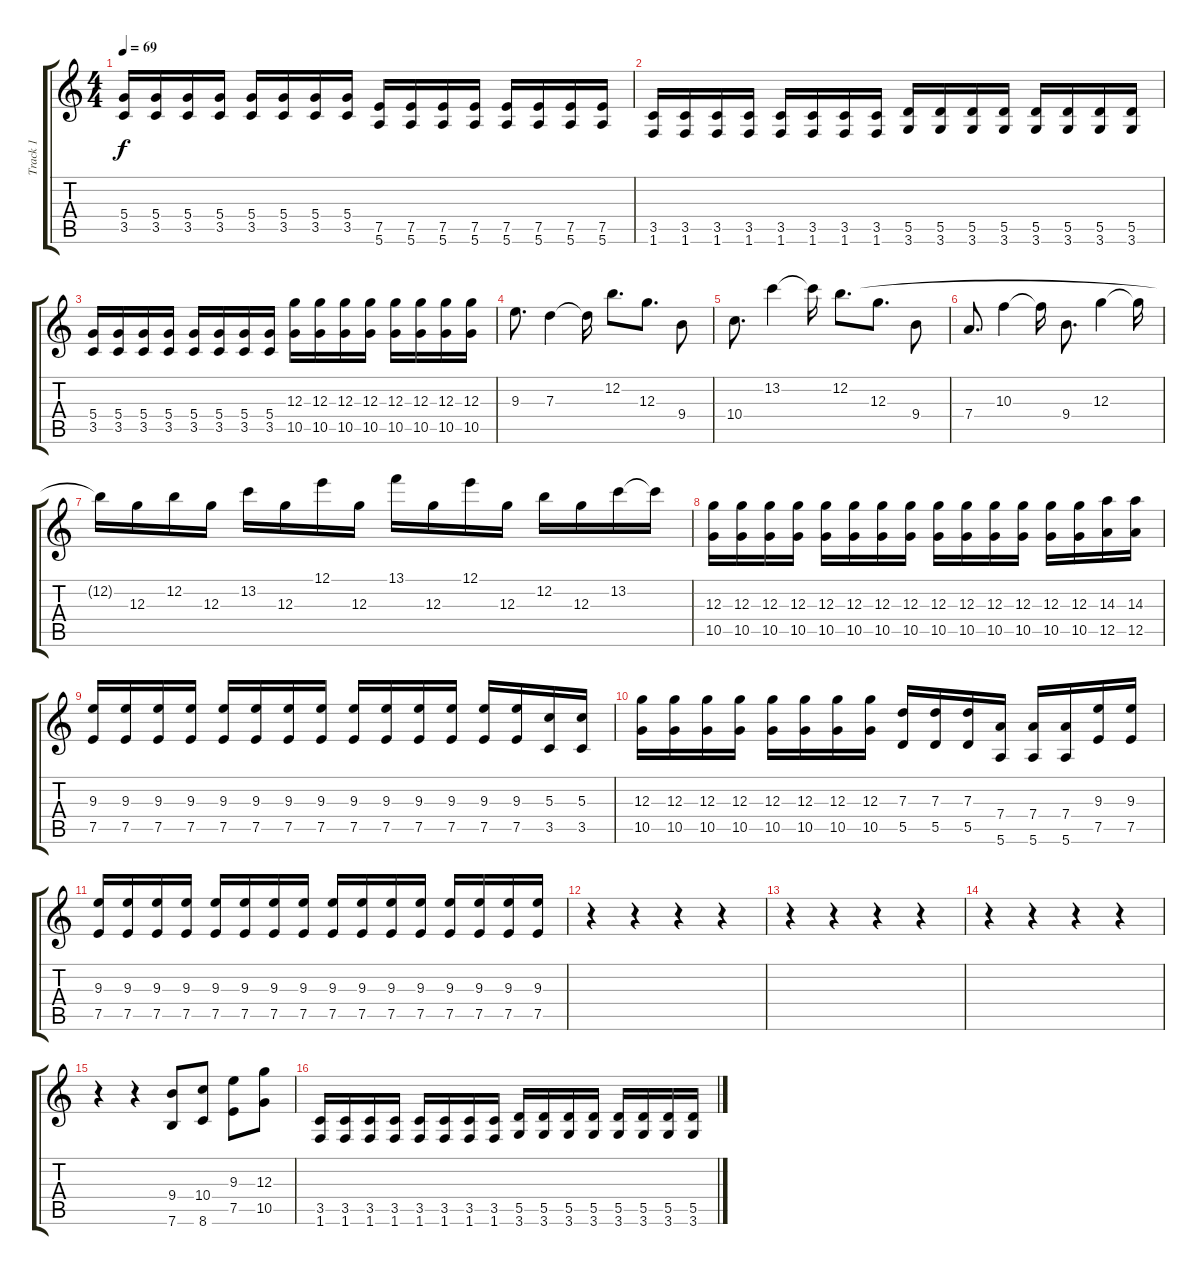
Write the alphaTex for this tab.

\track ("Track 1" "Track 1") {instrument electricguitarjazz}
\staff {score tabs}
\tuning (E4 B3 G3 D3 A2 E2) {hide}
\ts (4 4)
\tempo 69
\clef g2
\ks c
(5.4 3.5).16{dy f} (5.4 3.5).16 (5.4 3.5).16 (5.4 3.5).16 (5.4 3.5).16 (5.4 3.5).16 (5.4 3.5).16 (5.4 3.5).16 (7.5 5.6).16 (7.5 5.6).16 (7.5 5.6).16 (7.5 5.6).16 (7.5 5.6).16 (7.5 5.6).16 (7.5 5.6).16 (7.5 5.6).16 |
(3.5 1.6).16 (3.5 1.6).16 (3.5 1.6).16 (3.5 1.6).16 (3.5 1.6).16 (3.5 1.6).16 (3.5 1.6).16 (3.5 1.6).16 (5.5 3.6).16 (5.5 3.6).16 (5.5 3.6).16 (5.5 3.6).16 (5.5 3.6).16 (5.5 3.6).16 (5.5 3.6).16 (5.5 3.6).16 |
(5.4 3.5).16 (5.4 3.5).16 (5.4 3.5).16 (5.4 3.5).16 (5.4 3.5).16 (5.4 3.5).16 (5.4 3.5).16 (5.4 3.5).16 (12.3 10.5).16 (12.3 10.5).16 (12.3 10.5).16 (12.3 10.5).16 (12.3 10.5).16 (12.3 10.5).16 (12.3 10.5).16 (12.3 10.5).16 |
9.3.8{d} 7.3.4 7.3{t}.16 12.2.8{d} 12.3.8{d} 9.4.8 |
10.4.8{d} 13.2.4 13.2{t}.16 12.2.8{d} 12.3.8{d} 9.4.8 |
7.4.8{d} 10.3.4 10.3{t}.16 9.4.8{d} 12.3.4 12.3{t}.16 |
12.2{t}.16 12.3.16 12.2.16 12.3.16 13.2.16 12.3.16 12.1.16 12.3.16 13.1.16 12.3.16 12.1.16 12.3.16 12.2.16 12.3.16 13.2.16 13.2{t}.16 |
(12.3 10.5).16 (12.3 10.5).16 (12.3 10.5).16 (12.3 10.5).16 (12.3 10.5).16 (12.3 10.5).16 (12.3 10.5).16 (12.3 10.5).16 (12.3 10.5).16 (12.3 10.5).16 (12.3 10.5).16 (12.3 10.5).16 (12.3 10.5).16 (12.3 10.5).16 (14.3 12.5).16 (14.3 12.5).16 |
(9.3 7.5).16 (9.3 7.5).16 (9.3 7.5).16 (9.3 7.5).16 (9.3 7.5).16 (9.3 7.5).16 (9.3 7.5).16 (9.3 7.5).16 (9.3 7.5).16 (9.3 7.5).16 (9.3 7.5).16 (9.3 7.5).16 (9.3 7.5).16 (9.3 7.5).16 (5.3 3.5).16 (5.3 3.5).16 |
(12.3 10.5).16 (12.3 10.5).16 (12.3 10.5).16 (12.3 10.5).16 (12.3 10.5).16 (12.3 10.5).16 (12.3 10.5).16 (12.3 10.5).16 (7.3 5.5).16 (7.3 5.5).16 (7.3 5.5).16 (7.4 5.6).16 (7.4 5.6).16 (7.4 5.6).16 (9.3 7.5).16 (9.3 7.5).16 |
(9.3 7.5).16 (9.3 7.5).16 (9.3 7.5).16 (9.3 7.5).16 (9.3 7.5).16 (9.3 7.5).16 (9.3 7.5).16 (9.3 7.5).16 (9.3 7.5).16 (9.3 7.5).16 (9.3 7.5).16 (9.3 7.5).16 (9.3 7.5).16 (9.3 7.5).16 (9.3 7.5).16 (9.3 7.5).16 |
r.4 r.4 r.4 r.4 |
r.4 r.4 r.4 r.4 |
r.4 r.4 r.4 r.4 |
r.4 r.4 (9.4 7.6).8 (10.4 8.6).8 (9.3 7.5).8 (12.3 10.5).8 |
(3.5 1.6).16 (3.5 1.6).16 (3.5 1.6).16 (3.5 1.6).16 (3.5 1.6).16 (3.5 1.6).16 (3.5 1.6).16 (3.5 1.6).16 (5.5 3.6).16 (5.5 3.6).16 (5.5 3.6).16 (5.5 3.6).16 (5.5 3.6).16 (5.5 3.6).16 (5.5 3.6).16 (5.5 3.6).16
